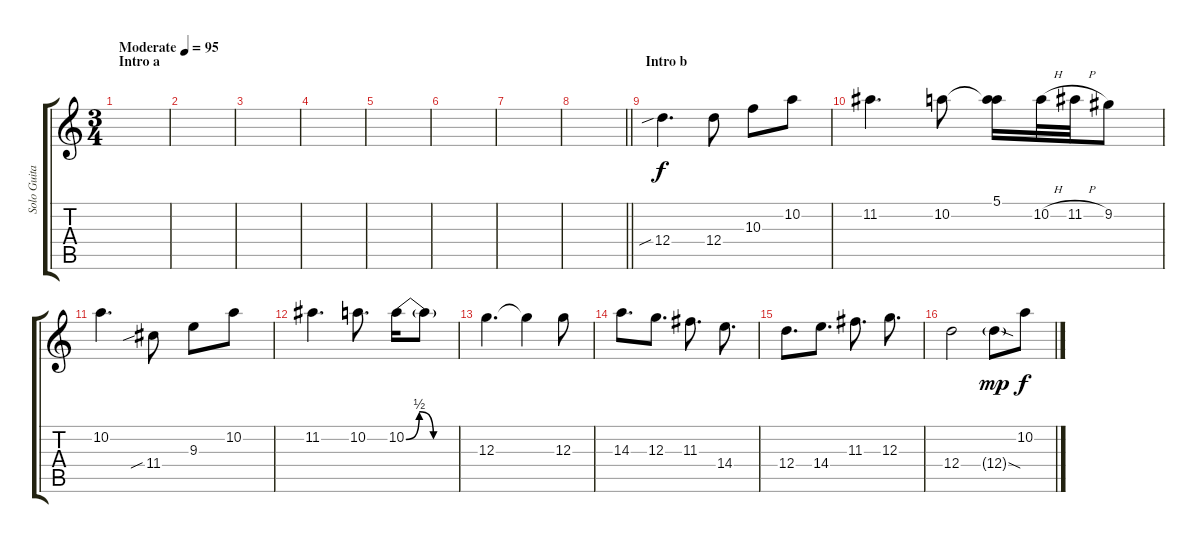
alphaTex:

\track ("Solo Guitar" "Solo Guita") {instrument distortionguitar}
\staff {score tabs}
\tuning (E4 B3 G3 D3 A2 D2) {hide}
\ts (3 4)
\section ("" "Intro a")
\tempo (95 "Moderate")
\clef g2
\ks c
|
|
|
|
|
|
|
\barLineRight lightlight
|
\section ("" "Intro b")
12.4{sib}.4{d volume 16 balance 16} 12.4.8 10.3.8 10.2.8 |
11.2.4{d} 10.2.8 (5.1 10.2{t}).16 10.2{h}.32 11.2{h}.32 9.2.8 |
10.2.4{d} 11.4{sib}.8 9.3.8 10.2.8 |
11.2.4{d} 10.2.8{d} 10.2{be (custom 0 0 15 2 31 0 45 0 60 0)}.16 10.2{t}.8 |
12.3.4{d} 12.3{t}.4 12.3.8 |
14.3.8{d} 12.3.8{d} 11.3.8{d} 14.4.8{d} |
12.4.8{d} 14.4.8{d} 11.3.8{d} 12.3.8{d} |
12.4.2 12.4{sod g}.8{dy mp} 10.2{ss}.8{dy f}
